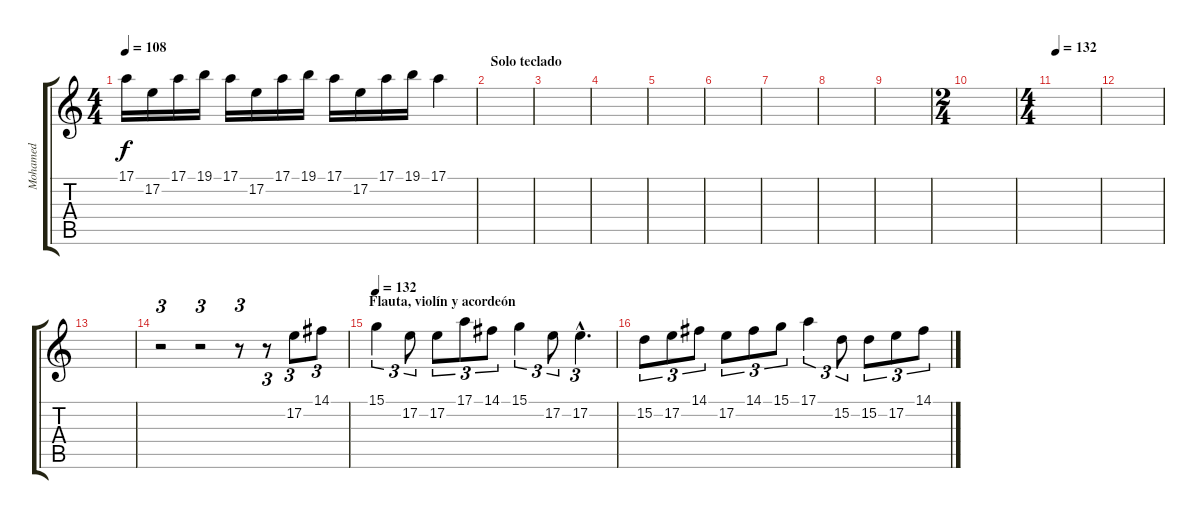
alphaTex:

\track ("Mohamed" "Mohamed") {instrument violin}
\staff {score tabs}
\tuning (E4 B3 G3 D3 A2 E2) {hide}
\ts (4 4)
\tempo 108
\clef g2
\ks c
17.1.16{dy f} 17.2.16 17.1.16 19.1.16 17.1.16 17.2.16 17.1.16 19.1.16 17.1.16 17.2.16 17.1.16 19.1.16 17.1.4 |
\section ("" "Solo teclado")
|
|
|
|
|
|
|
|
\ts (2 4)
|
\ts (4 4)
\tempo 132
|
|
|
r.2{tu (3 2)} r.2{tu (3 2)} r.8{tu (3 2)} r.8{tu (3 2)} 17.2.8{tu (3 2) volume 14} 14.1.8{tu (3 2)} |
\section ("" "Flauta, violín y acordeón")
\tempo 132
15.1.4{tu (3 2)} 17.2.8{tu (3 2)} 17.2.8{tu (3 2)} 17.1.8{tu (3 2)} 14.1.8{tu (3 2)} 15.1.4{tu (3 2)} 17.2.8{tu (3 2)} 17.2{hac}.4{d tu (3 2)} |
15.2.8{tu (3 2)} 17.2.8{tu (3 2)} 14.1.8{tu (3 2)} 17.2.8{tu (3 2)} 14.1.8{tu (3 2)} 15.1.8{tu (3 2)} 17.1.4{tu (3 2)} 15.2.8{tu (3 2)} 15.2.8{tu (3 2)} 17.2.8{tu (3 2)} 14.1.8{tu (3 2)}
